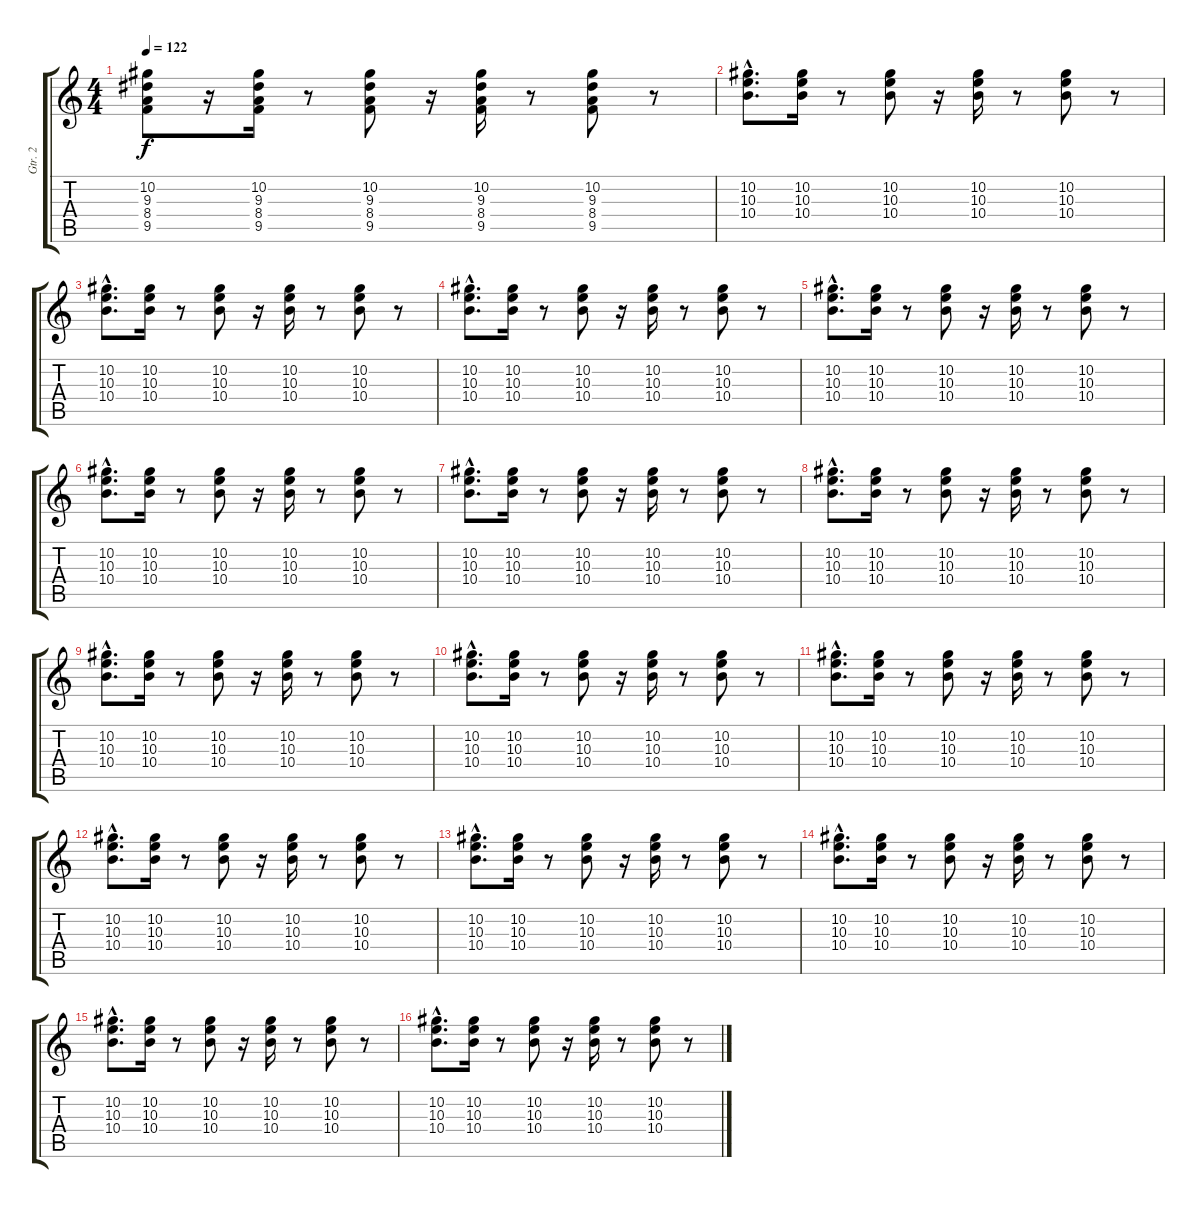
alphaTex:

\track ("Gtr. 2" "Gtr. 2") {instrument distortionguitar}
\staff {score tabs}
\tuning (Eb4 Bb3 Gb3 Db3 Ab2 Eb2) {hide}
\ts (4 4)
\tempo 122
\clef g2
\ks c
(10.2 9.3 8.4 9.5).8{dy f} r.16 (10.2 9.3 8.4 9.5).16 r.8 (10.2 9.3 8.4 9.5).8 r.16 (10.2 9.3 8.4 9.5).16 r.8 (10.2 9.3 8.4 9.5).8 r.8 |
(10.2{hac} 10.3{hac} 10.4{hac}).8{d} (10.2 10.3 10.4).16 r.8 (10.2 10.3 10.4).8 r.16 (10.2 10.3 10.4).16 r.8 (10.2 10.3 10.4).8 r.8 |
(10.2{hac} 10.3{hac} 10.4{hac}).8{d} (10.2 10.3 10.4).16 r.8 (10.2 10.3 10.4).8 r.16 (10.2 10.3 10.4).16 r.8 (10.2 10.3 10.4).8 r.8 |
(10.2{hac} 10.3{hac} 10.4{hac}).8{d} (10.2 10.3 10.4).16 r.8 (10.2 10.3 10.4).8 r.16 (10.2 10.3 10.4).16 r.8 (10.2 10.3 10.4).8 r.8 |
(10.2{hac} 10.3{hac} 10.4{hac}).8{d} (10.2 10.3 10.4).16 r.8 (10.2 10.3 10.4).8 r.16 (10.2 10.3 10.4).16 r.8 (10.2 10.3 10.4).8 r.8 |
(10.2{hac} 10.3{hac} 10.4{hac}).8{d} (10.2 10.3 10.4).16 r.8 (10.2 10.3 10.4).8 r.16 (10.2 10.3 10.4).16 r.8 (10.2 10.3 10.4).8 r.8 |
(10.2{hac} 10.3{hac} 10.4{hac}).8{d} (10.2 10.3 10.4).16 r.8 (10.2 10.3 10.4).8 r.16 (10.2 10.3 10.4).16 r.8 (10.2 10.3 10.4).8 r.8 |
(10.2{hac} 10.3{hac} 10.4{hac}).8{d} (10.2 10.3 10.4).16 r.8 (10.2 10.3 10.4).8 r.16 (10.2 10.3 10.4).16 r.8 (10.2 10.3 10.4).8 r.8 |
(10.2{hac} 10.3{hac} 10.4{hac}).8{d} (10.2 10.3 10.4).16 r.8 (10.2 10.3 10.4).8 r.16 (10.2 10.3 10.4).16 r.8 (10.2 10.3 10.4).8 r.8 |
(10.2{hac} 10.3{hac} 10.4{hac}).8{d} (10.2 10.3 10.4).16 r.8 (10.2 10.3 10.4).8 r.16 (10.2 10.3 10.4).16 r.8 (10.2 10.3 10.4).8 r.8 |
(10.2{hac} 10.3{hac} 10.4{hac}).8{d} (10.2 10.3 10.4).16 r.8 (10.2 10.3 10.4).8 r.16 (10.2 10.3 10.4).16 r.8 (10.2 10.3 10.4).8 r.8 |
(10.2{hac} 10.3{hac} 10.4{hac}).8{d} (10.2 10.3 10.4).16 r.8 (10.2 10.3 10.4).8 r.16 (10.2 10.3 10.4).16 r.8 (10.2 10.3 10.4).8 r.8 |
(10.2{hac} 10.3{hac} 10.4{hac}).8{d} (10.2 10.3 10.4).16 r.8 (10.2 10.3 10.4).8 r.16 (10.2 10.3 10.4).16 r.8 (10.2 10.3 10.4).8 r.8 |
(10.2{hac} 10.3{hac} 10.4{hac}).8{d} (10.2 10.3 10.4).16 r.8 (10.2 10.3 10.4).8 r.16 (10.2 10.3 10.4).16 r.8 (10.2 10.3 10.4).8 r.8 |
(10.2{hac} 10.3{hac} 10.4{hac}).8{d} (10.2 10.3 10.4).16 r.8 (10.2 10.3 10.4).8 r.16 (10.2 10.3 10.4).16 r.8 (10.2 10.3 10.4).8 r.8 |
(10.2{hac} 10.3{hac} 10.4{hac}).8{d} (10.2 10.3 10.4).16 r.8 (10.2 10.3 10.4).8 r.16 (10.2 10.3 10.4).16 r.8 (10.2 10.3 10.4).8 r.8
